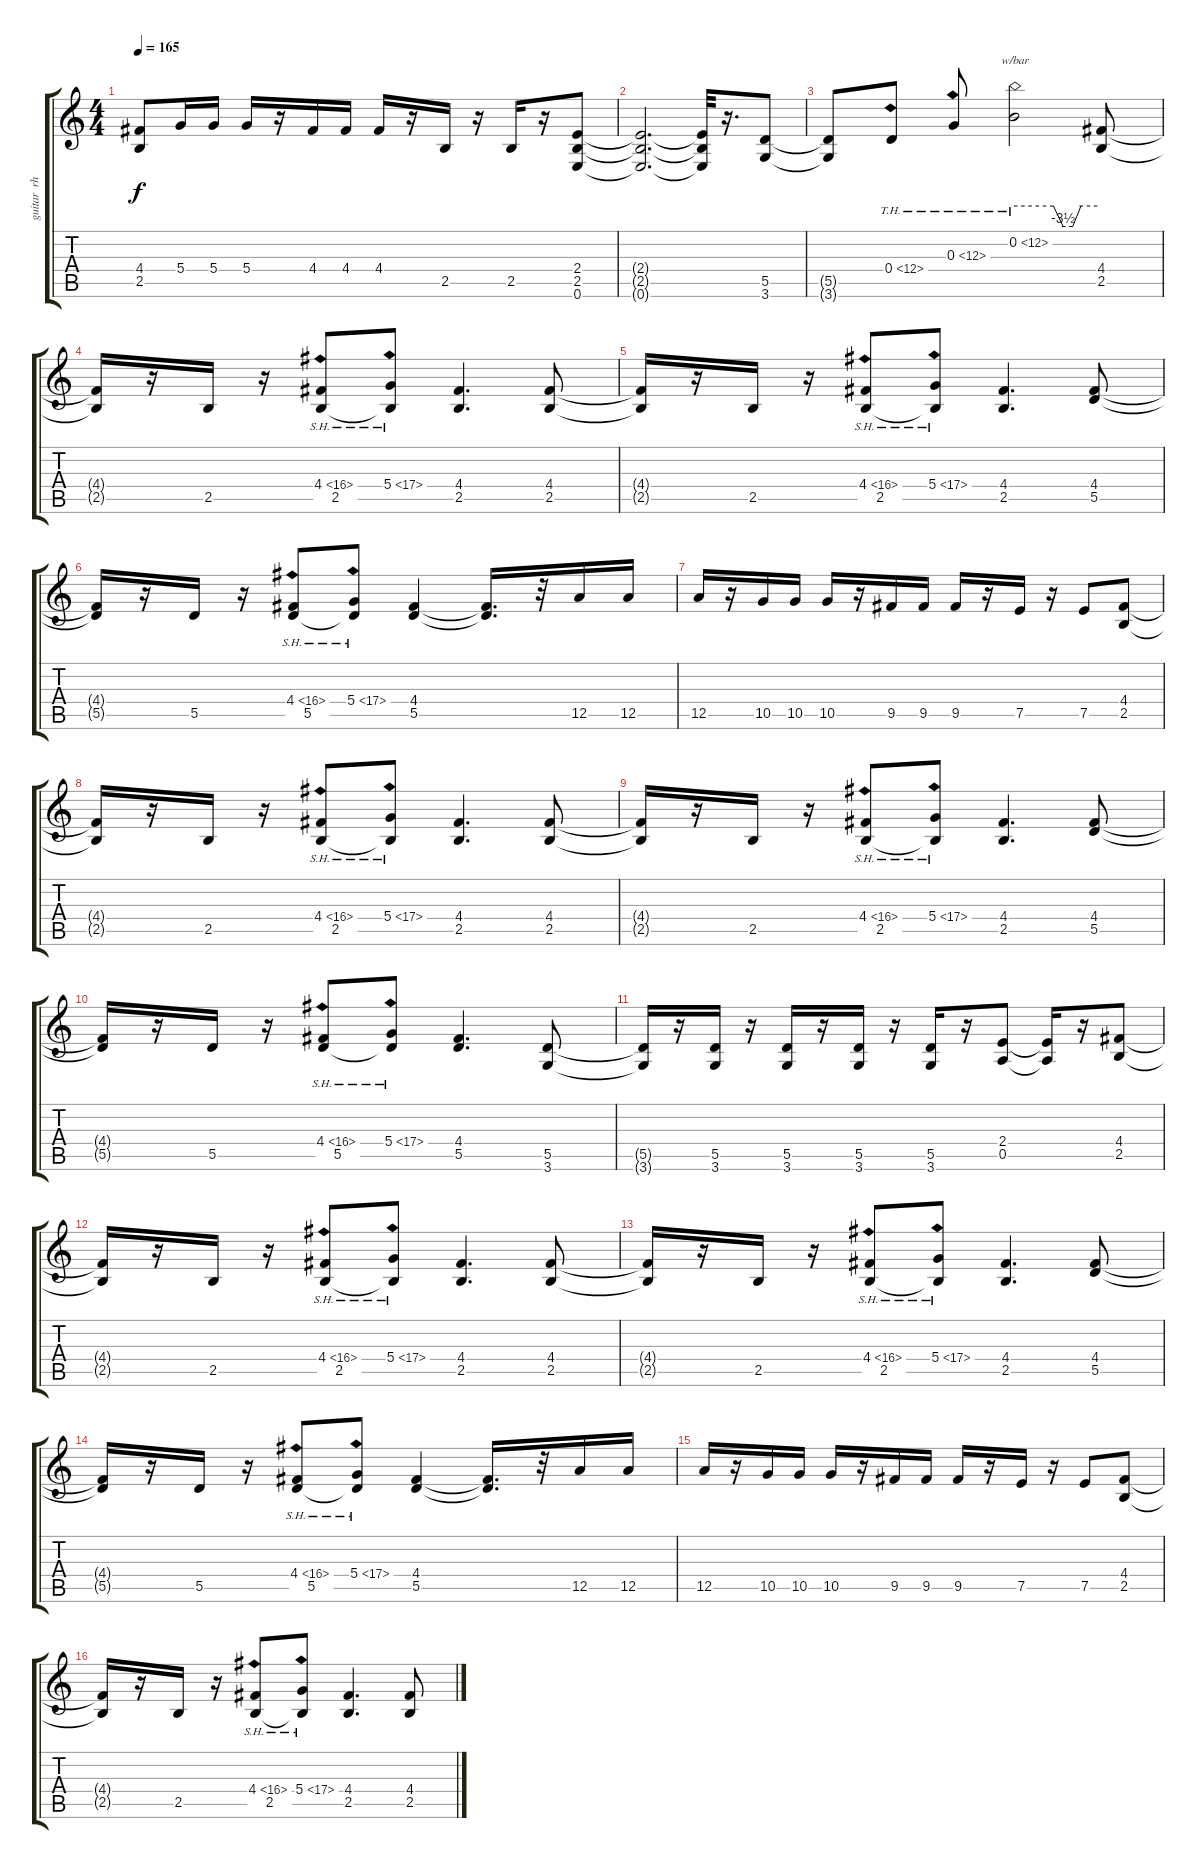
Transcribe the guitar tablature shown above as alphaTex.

\track ("guitar  rhythm  left" "guitar  rh") {instrument distortionguitar}
\staff {score tabs}
\tuning (E4 B3 G3 D3 A2 E2) {hide}
\ts (4 4)
\tempo 165
\clef g2
\ks c
(4.4{t} 2.5{t}).8{dy f} 5.4.16 5.4.16 5.4.16 r.16 4.4.16 4.4.16 4.4.16 r.16 2.5.16 r.16 2.5.16 r.16 (2.4 2.5 0.6).8 |
(2.4{t} 2.5{t} 0.6{t}).2{d} (2.4{t} 2.5{t} 0.6{t}).32 r.16{d} (5.5 3.6).8 |
(5.5{t} 3.6{t}).8 0.4{th 12}.8 0.3{th 12}.8 0.2{th 12}.2{tbe (custom default 0 0 28 0 35 -14 42 -14 48 0 60 0)} (4.4 2.5).8 |
(4.4{t} 2.5{t}).16 r.16 2.5.16 r.16 (4.4{sh 12} 2.5).8 (5.4{sh 12} 2.5{t}).8 (4.4 2.5).4{d} (4.4 2.5).8 |
(4.4{t} 2.5{t}).16 r.16 2.5.16 r.16 (4.4{sh 12} 2.5).8 (5.4{sh 12} 2.5{t}).8 (4.4 2.5).4{d} (4.4 5.5).8 |
(4.4{t} 5.5{t}).16 r.16 5.5.16 r.16 (4.4{sh 12} 5.5).8 (5.4{sh 12} 5.5{t}).8 (4.4 5.5).4 (4.4{t} 5.5{t}).16{d} r.32 12.5.16 12.5.16 |
12.5.16 r.16 10.5.16 10.5.16 10.5.16 r.16 9.5.16 9.5.16 9.5.16 r.16 7.5.16 r.16 7.5.8 (4.4 2.5).8 |
(4.4{t} 2.5{t}).16 r.16 2.5.16 r.16 (4.4{sh 12} 2.5).8 (5.4{sh 12} 2.5{t}).8 (4.4 2.5).4{d} (4.4 2.5).8 |
(4.4{t} 2.5{t}).16 r.16 2.5.16 r.16 (4.4{sh 12} 2.5).8 (5.4{sh 12} 2.5{t}).8 (4.4 2.5).4{d} (4.4 5.5).8 |
(4.4{t} 5.5{t}).16 r.16 5.5.16 r.16 (4.4{sh 12} 5.5).8 (5.4{sh 12} 5.5{t}).8 (4.4 5.5).4{d} (5.5 3.6).8 |
(5.5{t} 3.6{t}).16 r.16 (5.5 3.6).16 r.16 (5.5 3.6).16 r.16 (5.5 3.6).16 r.16 (5.5 3.6).16 r.16 (2.4 0.5).8 (2.4{t} 0.5{t}).16 r.16 (4.4 2.5).8 |
(4.4{t} 2.5{t}).16 r.16 2.5.16 r.16 (4.4{sh 12} 2.5).8 (5.4{sh 12} 2.5{t}).8 (4.4 2.5).4{d} (4.4 2.5).8 |
(4.4{t} 2.5{t}).16 r.16 2.5.16 r.16 (4.4{sh 12} 2.5).8 (5.4{sh 12} 2.5{t}).8 (4.4 2.5).4{d} (4.4 5.5).8 |
(4.4{t} 5.5{t}).16 r.16 5.5.16 r.16 (4.4{sh 12} 5.5).8 (5.4{sh 12} 5.5{t}).8 (4.4 5.5).4 (4.4{t} 5.5{t}).16{d} r.32 12.5.16 12.5.16 |
12.5.16 r.16 10.5.16 10.5.16 10.5.16 r.16 9.5.16 9.5.16 9.5.16 r.16 7.5.16 r.16 7.5.8 (4.4 2.5).8 |
(4.4{t} 2.5{t}).16 r.16 2.5.16 r.16 (4.4{sh 12} 2.5).8 (5.4{sh 12} 2.5{t}).8 (4.4 2.5).4{d} (4.4 2.5).8
